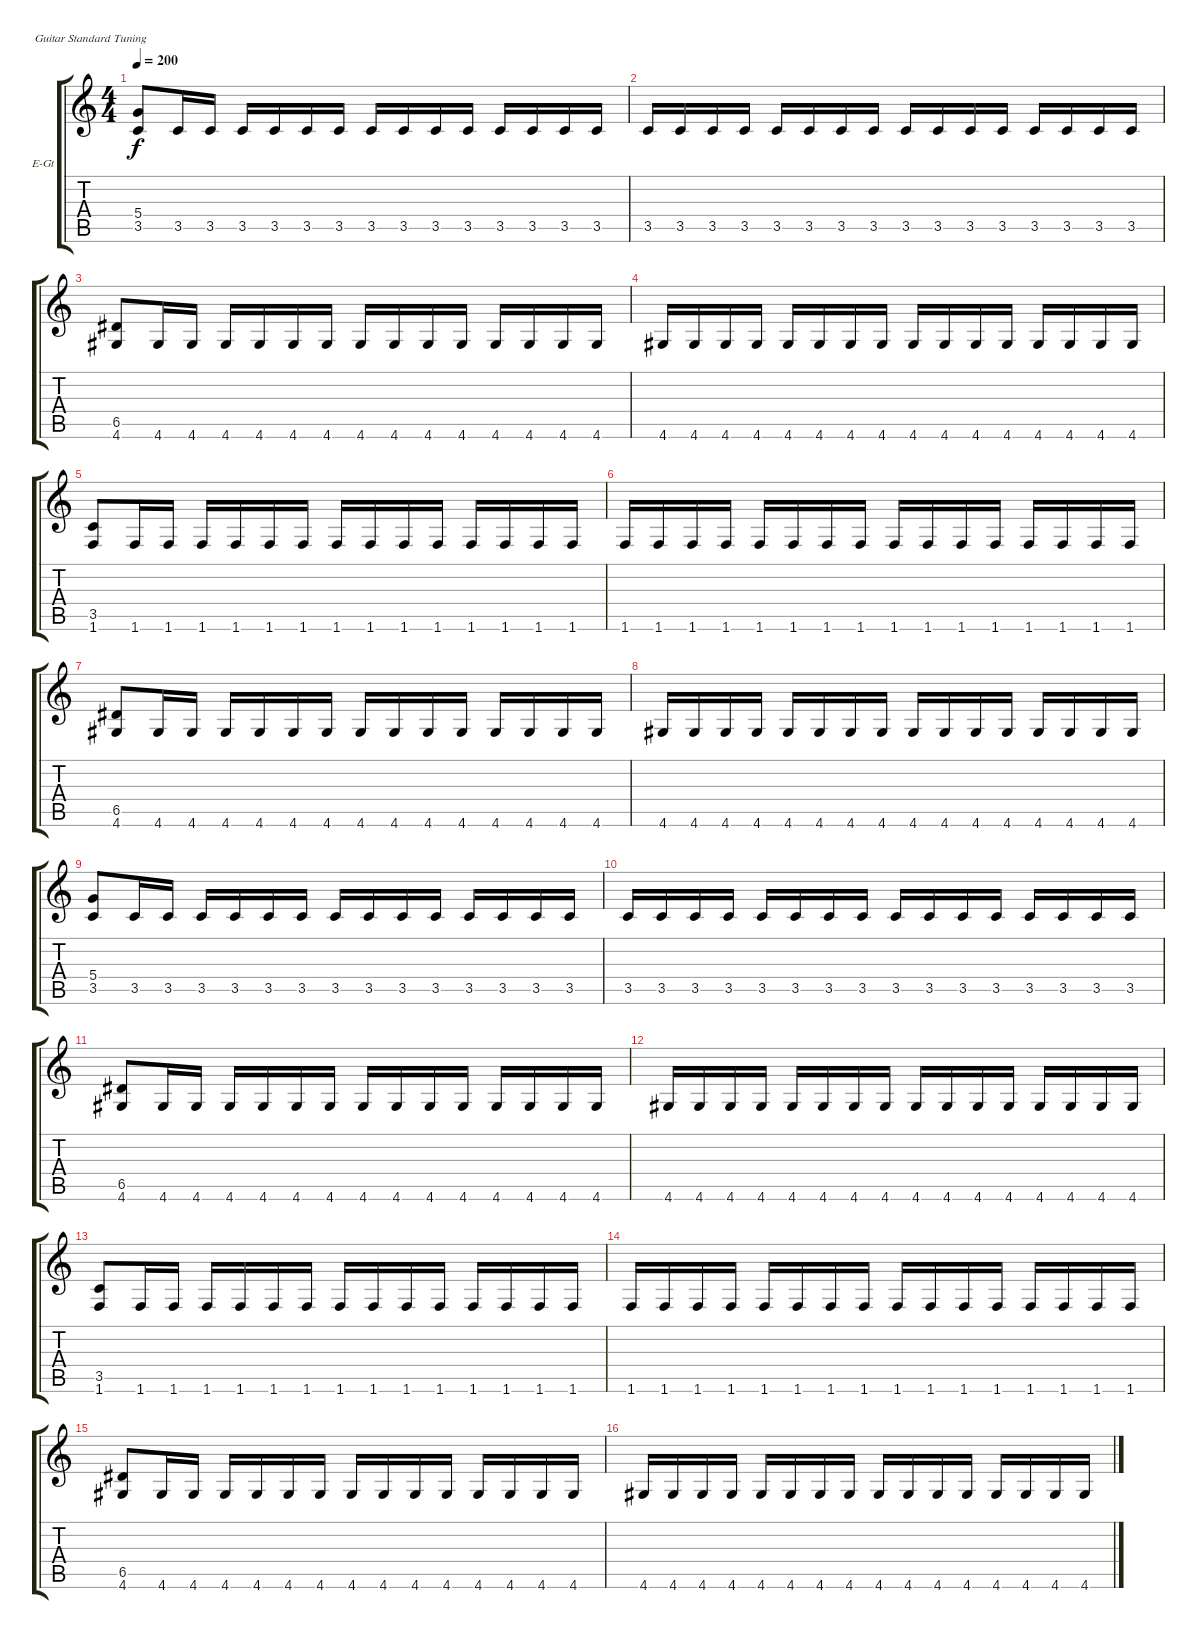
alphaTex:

\bracketExtendMode groupsimilarinstruments
\firstSystemTrackNameOrientation horizontal
\otherSystemsTrackNameOrientation horizontal
\track ("Guitar 2" "E-Gt") {instrument distortionguitar}
\staff {score tabs}
\tuning (E4 B3 G3 D3 A2 E2)
\ts (4 4)
\section ("" "")
\tempo 200
\clef g2
\ks aminor
(5.4 3.5).8{dy f} 3.5.16 3.5.16 3.5.16 3.5.16 3.5.16 3.5.16 3.5.16 3.5.16 3.5.16 3.5.16 3.5.16 3.5.16 3.5.16 3.5.16 |
3.5.16 3.5.16 3.5.16 3.5.16 3.5.16 3.5.16 3.5.16 3.5.16 3.5.16 3.5.16 3.5.16 3.5.16 3.5.16 3.5.16 3.5.16 3.5.16 |
(6.5 4.6).8 4.6.16 4.6.16 4.6.16 4.6.16 4.6.16 4.6.16 4.6.16 4.6.16 4.6.16 4.6.16 4.6.16 4.6.16 4.6.16 4.6.16 |
4.6.16 4.6.16 4.6.16 4.6.16 4.6.16 4.6.16 4.6.16 4.6.16 4.6.16 4.6.16 4.6.16 4.6.16 4.6.16 4.6.16 4.6.16 4.6.16 |
(3.5 1.6).8 1.6.16 1.6.16 1.6.16 1.6.16 1.6.16 1.6.16 1.6.16 1.6.16 1.6.16 1.6.16 1.6.16 1.6.16 1.6.16 1.6.16 |
1.6.16 1.6.16 1.6.16 1.6.16 1.6.16 1.6.16 1.6.16 1.6.16 1.6.16 1.6.16 1.6.16 1.6.16 1.6.16 1.6.16 1.6.16 1.6.16 |
(6.5 4.6).8 4.6.16 4.6.16 4.6.16 4.6.16 4.6.16 4.6.16 4.6.16 4.6.16 4.6.16 4.6.16 4.6.16 4.6.16 4.6.16 4.6.16 |
4.6.16 4.6.16 4.6.16 4.6.16 4.6.16 4.6.16 4.6.16 4.6.16 4.6.16 4.6.16 4.6.16 4.6.16 4.6.16 4.6.16 4.6.16 4.6.16 |
\section ("" "")
(5.4 3.5).8 3.5.16 3.5.16 3.5.16 3.5.16 3.5.16 3.5.16 3.5.16 3.5.16 3.5.16 3.5.16 3.5.16 3.5.16 3.5.16 3.5.16 |
3.5.16 3.5.16 3.5.16 3.5.16 3.5.16 3.5.16 3.5.16 3.5.16 3.5.16 3.5.16 3.5.16 3.5.16 3.5.16 3.5.16 3.5.16 3.5.16 |
(6.5 4.6).8 4.6.16 4.6.16 4.6.16 4.6.16 4.6.16 4.6.16 4.6.16 4.6.16 4.6.16 4.6.16 4.6.16 4.6.16 4.6.16 4.6.16 |
4.6.16 4.6.16 4.6.16 4.6.16 4.6.16 4.6.16 4.6.16 4.6.16 4.6.16 4.6.16 4.6.16 4.6.16 4.6.16 4.6.16 4.6.16 4.6.16 |
(3.5 1.6).8 1.6.16 1.6.16 1.6.16 1.6.16 1.6.16 1.6.16 1.6.16 1.6.16 1.6.16 1.6.16 1.6.16 1.6.16 1.6.16 1.6.16 |
1.6.16 1.6.16 1.6.16 1.6.16 1.6.16 1.6.16 1.6.16 1.6.16 1.6.16 1.6.16 1.6.16 1.6.16 1.6.16 1.6.16 1.6.16 1.6.16 |
(6.5 4.6).8 4.6.16 4.6.16 4.6.16 4.6.16 4.6.16 4.6.16 4.6.16 4.6.16 4.6.16 4.6.16 4.6.16 4.6.16 4.6.16 4.6.16 |
4.6.16 4.6.16 4.6.16 4.6.16 4.6.16 4.6.16 4.6.16 4.6.16 4.6.16 4.6.16 4.6.16 4.6.16 4.6.16 4.6.16 4.6.16 4.6.16
